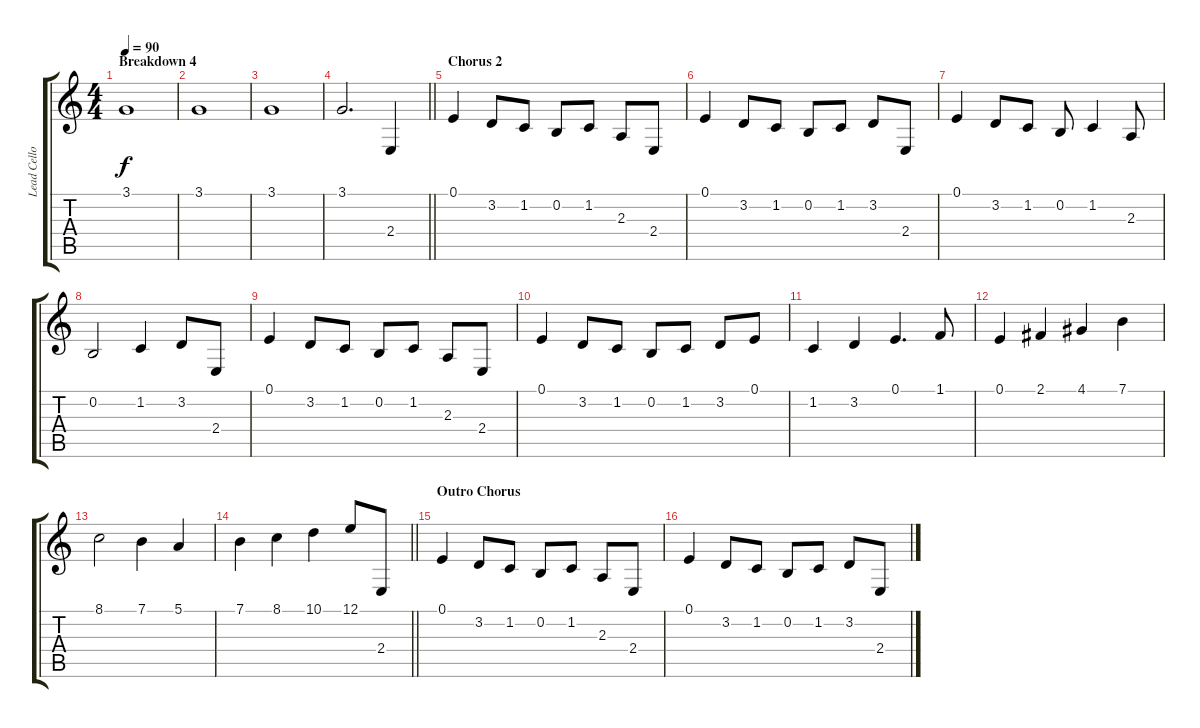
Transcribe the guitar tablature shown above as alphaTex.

\track ("Lead Cello" "Lead Cello") {instrument cello}
\staff {score tabs}
\tuning (E4 B3 G3 D3 A2 E2) {hide}
\ts (4 4)
\section ("" "Breakdown 4")
\tempo 90
\clef g2
\ks c
3.1.1{dy f} |
3.1.1 |
3.1.1 |
\barLineRight lightlight
3.1.2{d} 2.4.4 |
\section ("" "Chorus 2")
0.1.4 3.2.8 1.2.8 0.2.8 1.2.8 2.3.8 2.4.8 |
0.1.4 3.2.8 1.2.8 0.2.8 1.2.8 3.2.8 2.4.8 |
0.1.4 3.2.8 1.2.8 0.2.8 1.2.4 2.3.8 |
0.2.2 1.2.4 3.2.8 2.4.8 |
0.1.4 3.2.8 1.2.8 0.2.8 1.2.8 2.3.8 2.4.8 |
0.1.4 3.2.8 1.2.8 0.2.8 1.2.8 3.2.8 0.1.8 |
1.2.4 3.2.4 0.1.4{d} 1.1.8 |
0.1.4 2.1.4 4.1.4 7.1.4 |
8.1.2 7.1.4 5.1.4 |
\barLineRight lightlight
7.1.4 8.1.4 10.1.4 12.1.8 2.4.8 |
\section ("" "Outro Chorus")
0.1.4 3.2.8 1.2.8 0.2.8 1.2.8 2.3.8 2.4.8 |
0.1.4 3.2.8 1.2.8 0.2.8 1.2.8 3.2.8 2.4.8
